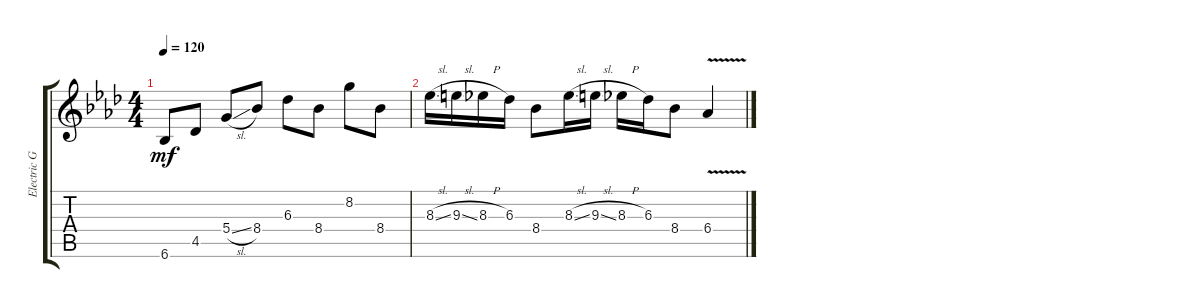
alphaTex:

\track ("Electric Guitar" "Electric G") {instrument electricguitarclean}
\staff {score tabs}
\tuning (E4 B3 G3 D3 A2 E2) {hide}
\ts (4 4)
\tempo 120
\clef g2
\ks fminor
6.6.8{dy mf instrument electricguitarclean} 4.5.8 5.4{sl}.8 8.4.8 6.3.8 8.4.8 8.2.8 8.4.8 |
8.3{sl}.16 9.3{sl}.16 8.3{h}.16 6.3.16 8.4.8 8.3{sl}.16 9.3{sl}.16 8.3{h}.16 6.3.16 8.4.8 6.4{v}.4
